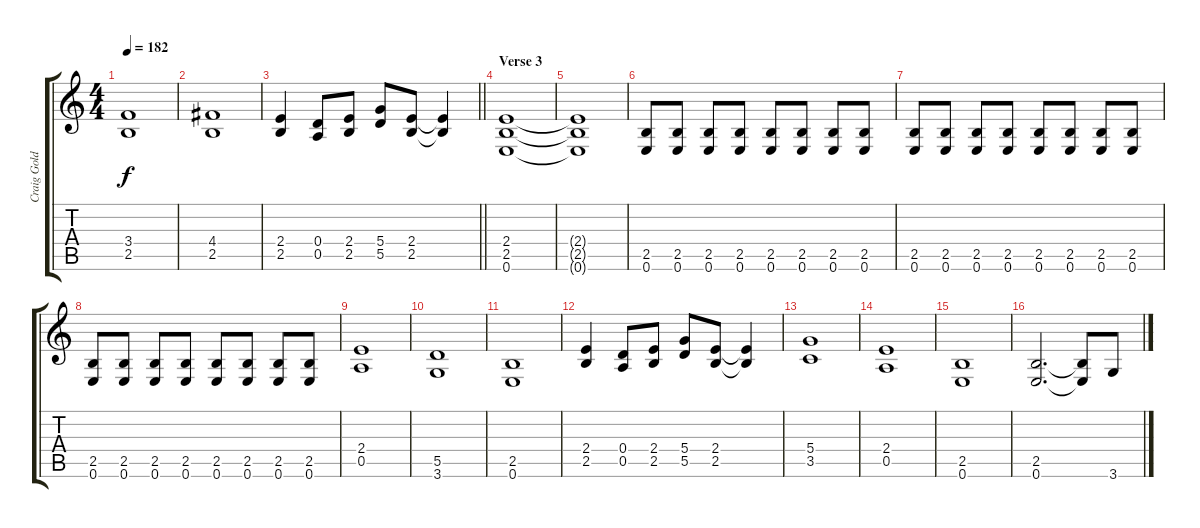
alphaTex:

\track ("Craig Goldy" "Craig Gold") {instrument overdrivenguitar}
\staff {score tabs}
\tuning (E4 B3 G3 D3 A2 E2) {hide}
\ts (4 4)
\tempo 182
\clef g2
\ks c
(3.4 2.5).1{dy f} |
(4.4 2.5).1 |
\barLineRight lightlight
(2.4 2.5).4 (0.4 0.5).8 (2.4 2.5).8 (5.4 5.5).8 (2.4 2.5).8 (2.4{t} 2.5{t}).4 |
\section ("" "Verse 3")
(2.4 2.5 0.6).1 |
(2.4{t} 2.5{t} 0.6{t}).1 |
(2.5 0.6).8 (2.5 0.6).8 (2.5 0.6).8 (2.5 0.6).8 (2.5 0.6).8 (2.5 0.6).8 (2.5 0.6).8 (2.5 0.6).8 |
(2.5 0.6).8 (2.5 0.6).8 (2.5 0.6).8 (2.5 0.6).8 (2.5 0.6).8 (2.5 0.6).8 (2.5 0.6).8 (2.5 0.6).8 |
(2.5 0.6).8 (2.5 0.6).8 (2.5 0.6).8 (2.5 0.6).8 (2.5 0.6).8 (2.5 0.6).8 (2.5 0.6).8 (2.5 0.6).8 |
(2.4 0.5).1 |
(5.5 3.6).1 |
(2.5 0.6).1 |
(2.4 2.5).4 (0.4 0.5).8 (2.4 2.5).8 (5.4 5.5).8 (2.4 2.5).8 (2.4{t} 2.5{t}).4 |
(5.4 3.5).1 |
(2.4 0.5).1 |
(2.5 0.6).1 |
(2.5 0.6).2{d} (2.5{t} 0.6{t}).8 3.6.8
